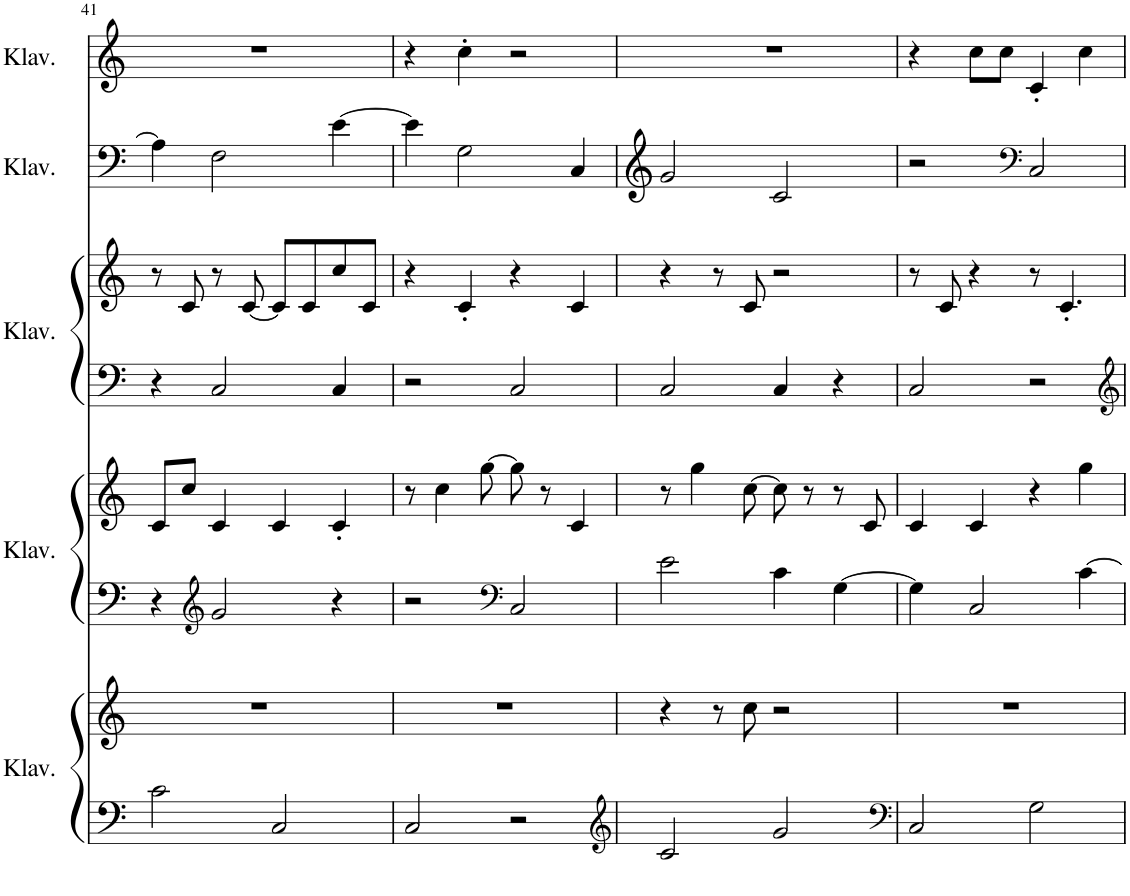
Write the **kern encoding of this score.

**kern	**kern	**kern	**kern	**kern	**kern	**kern	**kern
*part5	*part5	*part4	*part4	*part3	*part3	*part2	*part1
*staff8	*staff7	*staff6	*staff5	*staff4	*staff3	*staff2	*staff1
*I"Klavier	*	*I"Klavier	*	*I"Klavier	*	*I"Klavier	*I"Klavier
*I'Klav.	*	*I'Klav.	*	*I'Klav.	*	*I'Klav.	*I'Klav.
!!LO:PB:g=z
*clefF4	*clefG2	*clefF4	*clefG2	*clefF4	*clefG2	*clefF4	*clefG2
*k[]	*k[]	*k[]	*k[]	*k[]	*k[]	*k[]	*k[]
*M4/4	*M4/4	*M4/4	*M4/4	*M4/4	*M4/4	*M4/4	*M4/4
=41	=41	=41	=41	=41	=41	=41	=41
2c\	1r	4r	8c/L	4r	8r	4A\]	1r
.	.	.	8cc/J	.	8c/	.	.
*	*	*clefG2	*	*	*	*	*
.	.	2g/	4c/	2C/	8r	2F\	.
.	.	.	.	.	[8c/	.	.
2C/	.	.	4c/	.	8c/L]	.	.
.	.	.	.	.	8c/	.	.
.	.	4r	4c'/	4C/	8cc/	[4e\	.
.	.	.	.	.	8c/J	.	.
=42	=42	=42	=42	=42	=42	=42	=42
2C/	1r	2r	8r	2r	4r	4e\]	4r
.	.	.	4cc\	.	.	.	.
.	.	.	.	.	4c'/	2G\	4cc'\
.	.	.	[8gg\	.	.	.	.
*	*	*clefF4	*	*	*	*	*
2r	.	2C/	8gg\]	2C/	4r	.	2r
.	.	.	8r	.	.	.	.
.	.	.	4c/	.	4c/	4C/	.
=43	=43	=43	=43	=43	=43	=43	=43
*clefG2	*	*	*	*	*	*	*
2c/	4r	2e\	8r	2C/	4r	2g/	1r
.	.	.	4gg\	.	.	.	.
.	8r	.	.	.	8r	.	.
.	8cc\	.	[8cc\	.	8c/	.	.
2g/	2r	4c\	8cc\]	4C/	2r	2c/	.
.	.	.	8r	.	.	.	.
.	.	[4G\	8r	4r	.	.	.
.	.	.	8c/	.	.	.	.
=44	=44	=44	=44	=44	=44	=44	=44
*clefF4	*	*	*	*	*	*	*
2C/	1r	4G\]	4c/	2C/	8r	2r	4r
.	.	.	.	.	8c/	.	.
.	.	2C/	4c/	.	4r	.	8cc\L
.	.	.	.	.	.	.	8cc\J
*	*	*	*	*	*	*clefF4	*
2G\	.	.	4r	2r	8r	2C/	4c'/
.	.	.	.	.	4.c'/	.	.
.	.	[4c\	4gg\	.	.	.	4cc\
=	=	=	=	=	=	=	=
*-	*-	*-	*-	*-	*-	*-	*-
